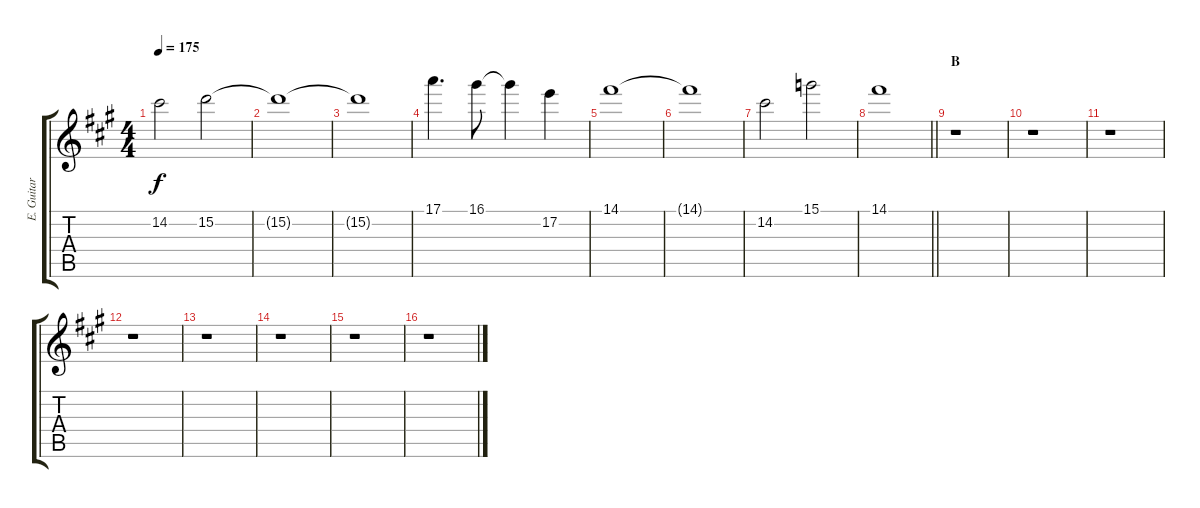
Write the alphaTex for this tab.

\track ("E. Guitar VII" "E. Guitar ") {instrument overdrivenguitar}
\staff {score tabs}
\tuning (E4 B3 G3 D3 A2 E2) {hide}
\ts (4 4)
\tempo 175
\clef g2
\ks a
14.2.2{dy f} 15.2.2 |
15.2{t}.1 |
15.2{t}.1 |
17.1.4{d} 16.1.8 16.1{t}.4 17.2.4 |
14.1.1 |
14.1{t}.1 |
14.2.2 15.1.2 |
\barLineRight lightlight
14.1.1 |
\section ("" "B")
r.1 |
r.1 |
r.1 |
r.1 |
r.1 |
r.1 |
r.1 |
r.1
